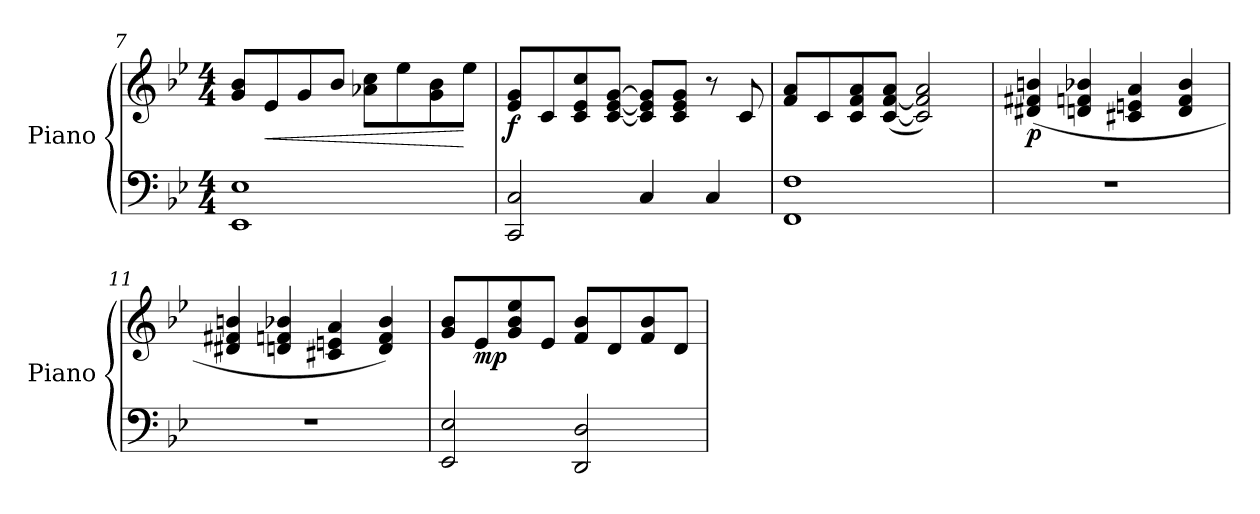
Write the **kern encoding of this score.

**kern	**kern	**dynam
*part1	*part1	*part1
*staff2	*staff1	*staff1/2
*I"Piano	*	*
*I'Piano	*	*
*clefF4	*clefG2	*
*k[b-e-]	*k[b-e-]	*
*M4/4	*M4/4	*
=7	=7	=7
*^	*	*
1E-	1EE-	8g/ 8b-/L	.
!	!	!	!LO:HP:b
.	.	8e-/	<
.	.	8g/	.
.	.	8b-/J	.
.	.	8a-X\ 8cc\L	.
.	.	8ee-\	.
.	.	8g\ 8b-\	.
.	.	8ee-\J	[
*v	*v	*	*
=8	=8	=8
!	!	!LO:DY:b
2CC/ 2C/	8e-/ 8g/L	f
.	8c/	.
.	8c/ 8e-/ 8cc/	.
.	[<8c/ [<8e-/ [>8g/J	.
4C/	8c/] 8e-/] 8g/]L	.
.	8c/ 8e-/ 8g/J	.
4C/	8r	.
.	8c/	.
!!LO:LB:g=z
=9	=9	=9
*^	*	*
1F	1FF	8f/ 8a/L	.
.	.	8c/	.
.	.	8c/ 8f/ 8a/	.
.	.	(>[<8c/ [<8f/ 8a/J	.
.	.	2c/] 2f/] 2a/)	.
*v	*v	*	*
=10	=10	=10
!	!	!LO:DY:b
1rF	(>4d#X/ 4f#X/ 4bn/	p
.	4dn/ 4fn/ 4b-X/	.
.	4c#X/ 4en/ 4a/	.
.	4d/ 4f/ 4b-/	.
=11	=11	=11
1rF	4d#X/ 4f#X/ 4bn/	.
.	4dn/ 4fn/ 4b-X/	.
.	4c#X/ 4en/ 4a/	.
.	4d/ 4f/ 4b-/)	.
=12	=12	=12
2EE-/ 2E-/	8g/ 8b-/L	.
!	!	!LO:DY:b
.	8e-/	mp
.	8g/ 8b-/ 8ee-/	.
.	8e-/J	.
2DD/ 2D/	8f/ 8b-/L	.
.	8d/	.
.	8f/ 8b-/	.
.	8d/J	.
=	=	=
*-	*-	*-
